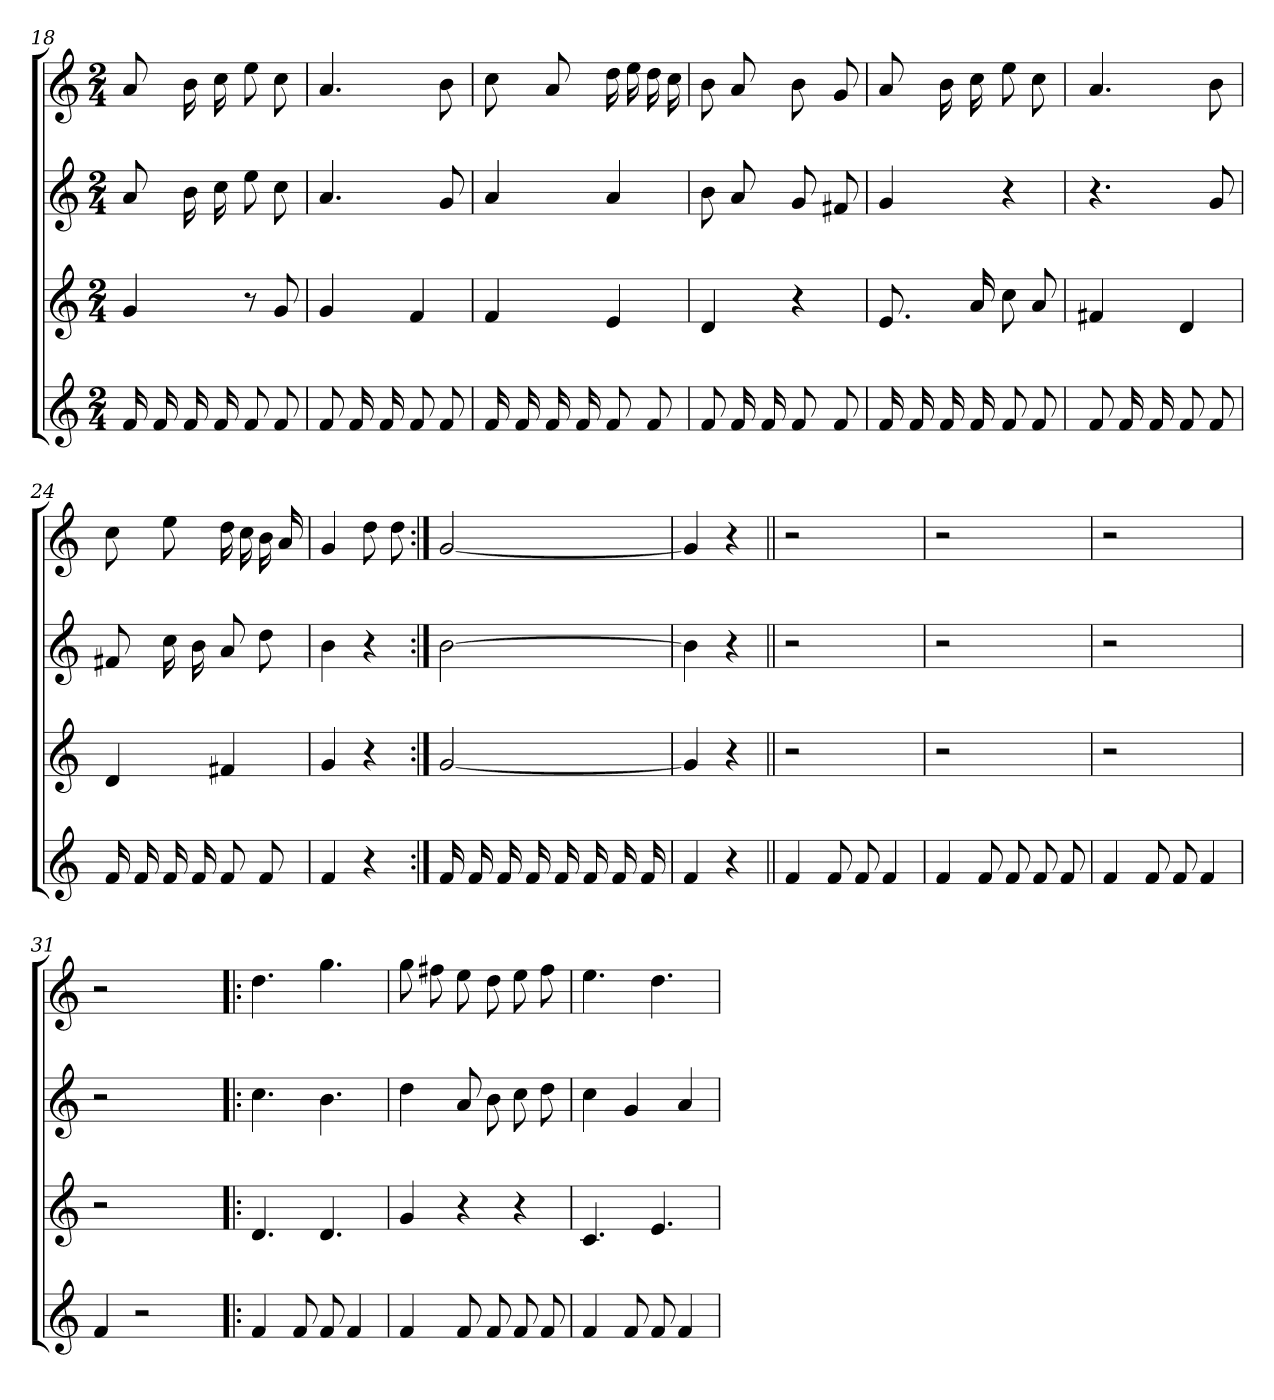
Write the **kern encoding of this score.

**kern	**kern	**kern	**kern
*part4	*part3	*part2	*part1
*staff4	*staff3	*staff2	*staff1
*clefG2	*clefG2	*clefG2	*clefG2
*k[]	*k[]	*k[]	*k[]
*M2/4	*M2/4	*M2/4	*M2/4
=18	=18	=18	=18
16f	4g	8a	8a
16f	.	.	.
16f	.	16b	16b
16f	.	16cc	16cc
8f	8r	8ee	8ee
8f	8g	8cc	8cc
=19	=19	=19	=19
8f	4g	4.a	4.a
16f	.	.	.
16f	.	.	.
8f	4f	.	.
8f	.	8g	8b
=20	=20	=20	=20
16f	4f	4a	8cc
16f	.	.	.
16f	.	.	8a
16f	.	.	.
8f	4e	4a	16dd
.	.	.	16ee
8f	.	.	16dd
.	.	.	16cc
=21	=21	=21	=21
8f	4d	8b	8b
16f	.	8a	8a
16f	.	.	.
8f	4r	8g	8b
8f	.	8f#	8g
=22	=22	=22	=22
16f	8.e	4g	8a
16f	.	.	.
16f	.	.	16b
16f	16a	.	16cc
8f	8cc	4r	8ee
8f	8a	.	8cc
=23	=23	=23	=23
8f	4f#	4.r	4.a
16f	.	.	.
16f	.	.	.
8f	4d	.	.
8f	.	8g	8b
=24	=24	=24	=24
16f	4d	8f#	8cc
16f	.	.	.
16f	.	16cc	8ee
16f	.	16b	.
8f	4f#	8a	16dd
.	.	.	16cc
8f	.	8dd	16b
.	.	.	16a
=25	=25	=25	=25
4f	4g	4b	4g
4r	4r	4r	8dd
.	.	.	8dd
=26:|!	=26:|!	=26:|!	=26:|!
16f	[2g	[2b	[2g
16f	.	.	.
16f	.	.	.
16f	.	.	.
16f	.	.	.
16f	.	.	.
16f	.	.	.
16f	.	.	.
=27	=27	=27	=27
4f	4g]	4b]	4g]
4r	4r	4r	4r
=28||	=28||	=28||	=28||
4f	2r	2r	2r
8f	.	.	.
8f	.	.	.
4f	4ryy	4ryy	4ryy
=29	=29	=29	=29
4f	2r	2r	2r
8f	.	.	.
8f	.	.	.
8f	4ryy	4ryy	4ryy
8f	.	.	.
=30	=30	=30	=30
4f	2r	2r	2r
8f	.	.	.
8f	.	.	.
4f	4ryy	4ryy	4ryy
=31	=31	=31	=31
4f	2r	2r	2r
2r	.	.	.
.	4ryy	4ryy	4ryy
=32!|:	=32!|:	=32!|:	=32!|:
4f	4.d	4.cc	4.dd
8f	.	.	.
8f	4.d	4.b	4.gg
4f	.	.	.
=33	=33	=33	=33
4f	4g	4dd	8gg
.	.	.	8ff#
8f	4r	8a	8ee
8f	.	8b	8dd
8f	4r	8cc	8ee
8f	.	8dd	8ff#
=34	=34	=34	=34
4f	4.c	4cc	4.ee
8f	.	4g	.
8f	4.e	.	4.dd
4f	.	4a	.
=	=	=	=
*-	*-	*-	*-
